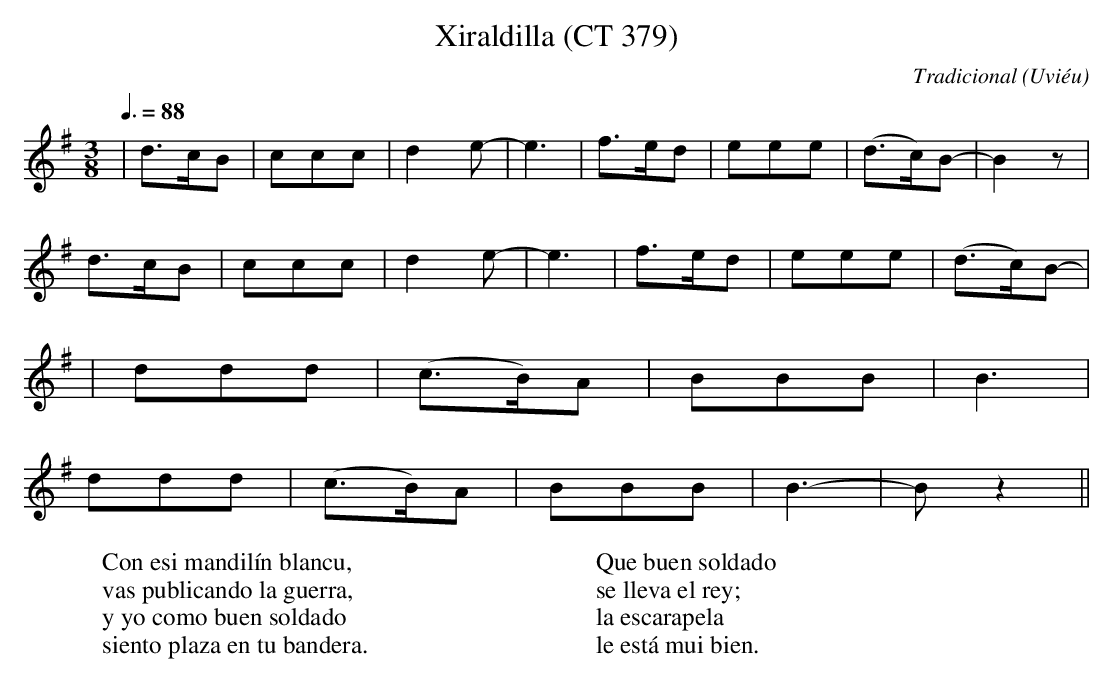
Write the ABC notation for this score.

X:1
T:Xiraldilla (CT 379)
C:Tradicional
O:Uviéu
M:3/8
L:1/8
Q:3/8=88
K:G
|d>cB|ccc|d2 e-|e3|f>ed|eee|(d>c)B-|B2z|
d>cB|ccc|d2 e-|e3|f>ed|eee|(d>c)B-|
|ddd|(c>B)A|BBB|B3|
ddd|(c>B)A|BBB|B3-|B z2||
W:Con esi mandilín blancu,
W:vas publicando la guerra,
W:y yo como buen soldado
W:siento plaza en tu bandera.
W:
W:Que buen soldado
W:se lleva el rey;
W:la escarapela
W:le está mui bien.
W:
